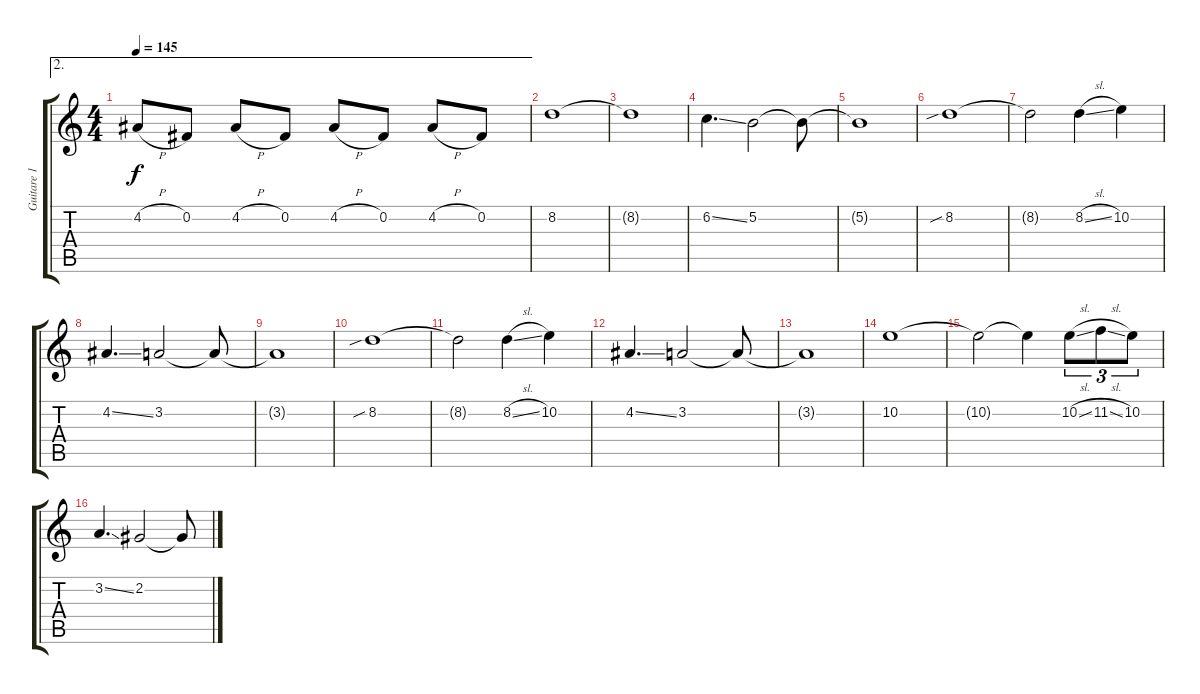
\track ("Guitare 1" "Guitare 1") {instrument distortionguitar}
\staff {score tabs}
\tuning (B3 Gb3 D3 A2 E2 B1) {hide}
\ae 2
\ts (4 4)
\tempo 145
\clef g2
\ks c
4.2{h}.8{dy f} 0.2.8 4.2{h}.8 0.2.8 4.2{h}.8 0.2.8 4.2{h}.8 0.2.8 |
8.2.1 |
8.2{t}.1 |
6.2{ss}.4{d} 5.2.2 5.2{t}.8 |
5.2{t}.1 |
8.2{sib}.1 |
8.2{t}.2 8.2{sl}.4 10.2.4 |
4.2{ss}.4{d} 3.2.2 3.2{t}.8 |
3.2{t}.1 |
8.2{sib}.1 |
8.2{t}.2 8.2{sl}.4 10.2.4 |
4.2{ss}.4{d} 3.2.2 3.2{t}.8 |
3.2{t}.1 |
10.2.1 |
10.2{t}.2 10.2{t}.4 10.2{sl}.8{tu (3 2)} 11.2{sl}.8{tu (3 2)} 10.2.8{tu (3 2)} |
3.2{ss}.4{d} 2.2.2 2.2{t}.8
